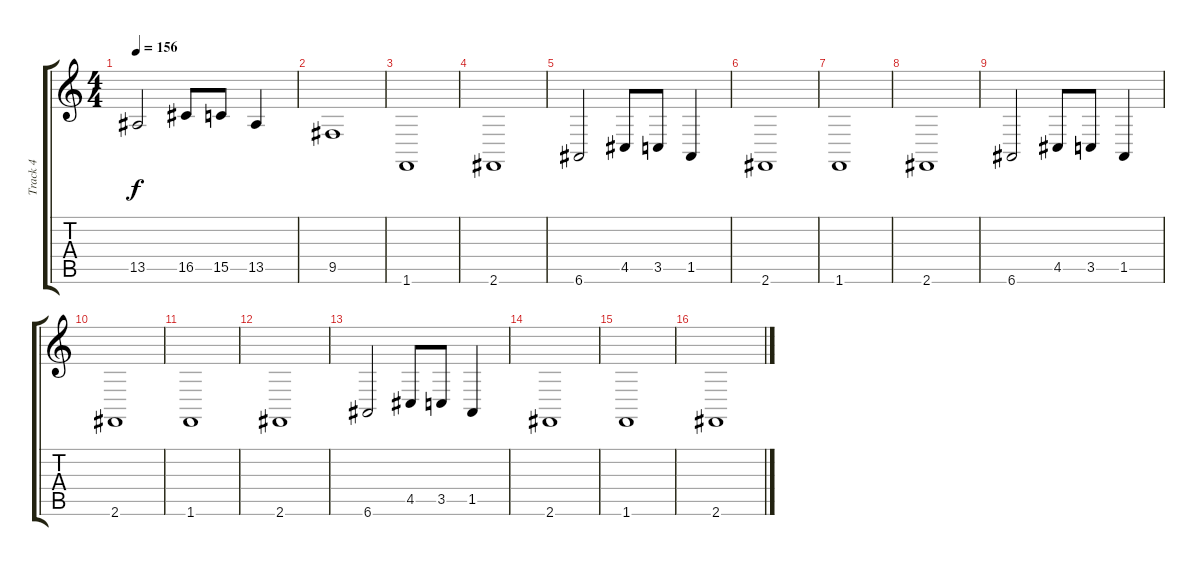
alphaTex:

\track ("Track 4" "Track 4") {instrument pad7halo}
\staff {score tabs}
\tuning (E4 B3 G3 D3 A2 E2) {hide}
\ts (4 4)
\tempo 156
\clef g2
\ks c
13.5.2{dy f} 16.5.8 15.5.8 13.5.4 |
9.5.1 |
1.6.1 |
2.6.1 |
6.6.2 4.5.8 3.5.8 1.5.4 |
2.6.1 |
1.6.1 |
2.6.1 |
6.6.2 4.5.8 3.5.8 1.5.4 |
2.6.1 |
1.6.1 |
2.6.1 |
6.6.2 4.5.8 3.5.8 1.5.4 |
2.6.1 |
1.6.1 |
2.6.1
